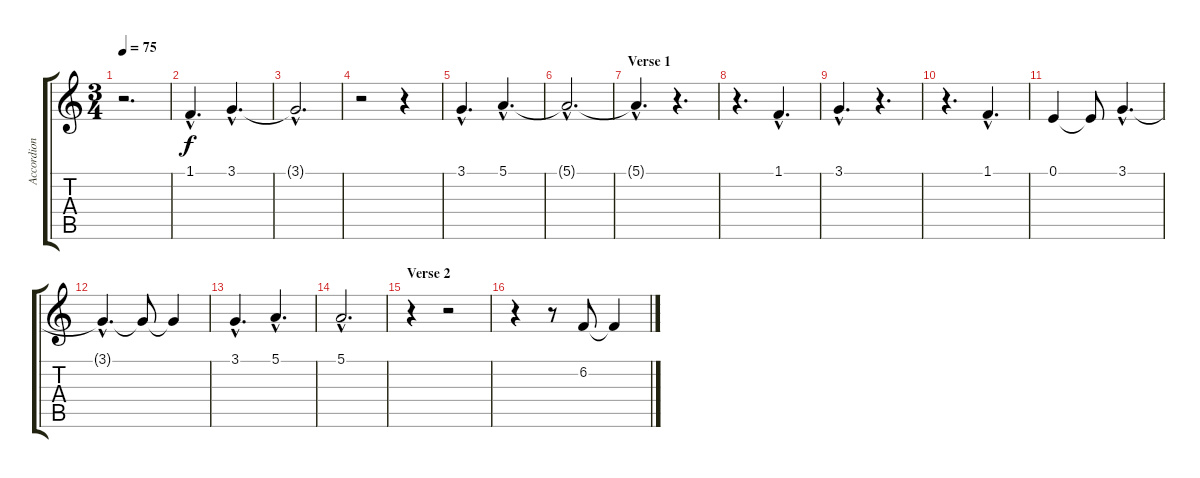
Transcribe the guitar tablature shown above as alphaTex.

\track ("Accordion" "Accordion") {instrument accordion}
\staff {score tabs}
\tuning (E4 B3 G3 D3 A2 E2) {hide}
\ts (3 4)
\tempo 75
\clef g2
\ks c
r.2{d dy f instrument accordion} |
1.1{hac}.4{d} 3.1{hac}.4{d} |
3.1{hac t}.2{d} |
r.2 r.4 |
3.1{hac}.4{d} 5.1{hac}.4{d} |
5.1{hac t}.2{d} |
\section ("" "Verse 1")
5.1{hac t}.4{d} r.4{d} |
r.4{d} 1.1{hac}.4{d} |
3.1{hac}.4{d} r.4{d} |
r.4{d} 1.1{hac}.4{d} |
0.1.4 0.1{t}.8 3.1{hac}.4{d} |
3.1{hac t}.4{d} 3.1{t}.8 3.1{t}.4 |
3.1{hac}.4{d} 5.1{hac}.4{d} |
5.1{hac}.2{d} |
\section ("" "Verse 2")
r.4 r.2 |
r.4 r.8 6.2.8 6.2{t}.4
